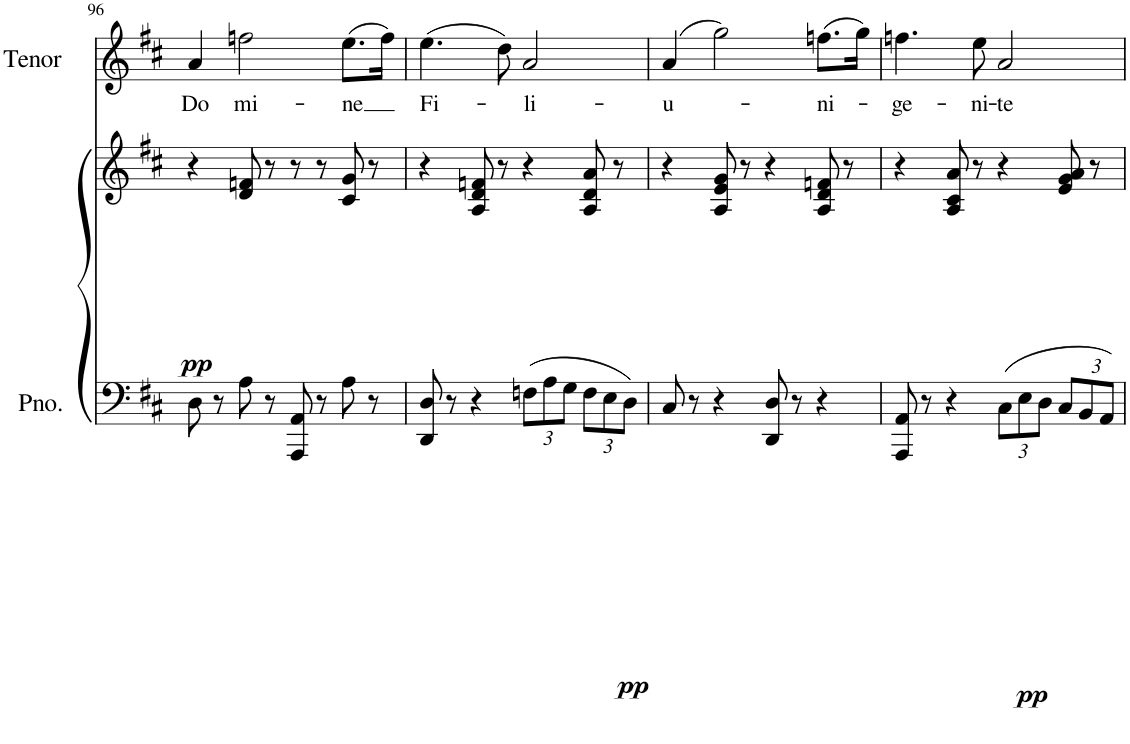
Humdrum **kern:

**kern	**dynam	**kern	**dynam	**kern	**text
*part3	*part3	*part2	*part2	*part1	*part1
*staff3	*staff3	*staff2	*staff2	*staff1	*staff1
*I"Piano	*	*I"Acoustic G	*	*I"Tenor	*
*I'Pno.	*	*	*	*I'Tenor	*
!!LO:PB:g=z
*clefF4	*	*clefG2	*	*clefG2	*
*k[f#c#]	*	*k[f#c#]	*	*k[f#c#]	*
*M4/4	*	*M4/4	*	*M4/4	*
=96	=96	=96	=96	=96	=96
!	!	!	!LO:DY:b	!	!LO:LY:b
8D\	.	4r	pp	4a/	Do
8r	.	.	.	.	.
!	!	!	!	!	!LO:LY:b
8A\	.	8d/ 8fn/	.	2ffn\	-mi-
8r	.	8r	.	.	.
8AAA/ 8AA/	.	8r	.	.	.
8r	.	8r	.	.	.
!	!	!	!	!	!LO:LY:b
8A\	.	8c#/ 8g/	.	(8.ee\L	-ne
8r	.	8r	.	.	.
.	.	.	.	16ff\Jk)	.
=97	=97	=97	=97	=97	=97
!	!	!	!	!	!LO:LY:b
8DD/ 8D/	.	4r	.	(4.ee\	Fi-
8r	.	.	.	.	.
!	!LO:DY:b	!	!	!	!
4r	pp	8A/ 8d/ 8fn/	.	.	.
.	.	8r	.	8dd\)	.
*Xbrackettup	*	*	*	*	*
!	!	!	!	!	!LO:LY:b
(12Fn\L	.	4r	.	2a/	-li-
12A\	.	.	.	.	.
12G\J	.	.	.	.	.
12F\L	.	8A/ 8d/ 8a/	.	.	.
12E\	.	.	.	.	.
.	.	8r	.	.	.
12D\J)	.	.	.	.	.
=98	=98	=98	=98	=98	=98
!	!	!	!	!	!LO:LY:b
8C#/	.	4r	.	(4a/	-u-
8r	.	.	.	.	.
4r	.	8A/ 8e/ 8g/	.	2gg\)	.
.	.	8r	.	.	.
8DD/ 8D/	.	4r	.	.	.
8r	.	.	.	.	.
!	!	!	!	!	!LO:LY:b
4r	.	8A/ 8d/ 8fn/	.	(8.ffn\L	-ni-
.	.	8r	.	.	.
.	.	.	.	16gg\Jk)	.
=99	=99	=99	=99	=99	=99
!	!	!	!	!	!LO:LY:b
8AAA/ 8AA/	.	4r	.	4.ffn\	-ge-
8r	.	.	.	.	.
!	!LO:DY:b	!	!	!	!
4r	pp	8A/ 8c#/ 8a/	.	.	.
!	!	!	!	!	!LO:LY:b
.	.	8r	.	8ee\	-ni-
!	!	!	!	!	!LO:LY:b
(12C#\L	.	4r	.	2a/	-te
12E\	.	.	.	.	.
12D\J	.	.	.	.	.
12C#/L	.	8e/ 8g/ 8a/	.	.	.
12BB/	.	.	.	.	.
.	.	8r	.	.	.
12AA/J)	.	.	.	.	.
=	=	=	=	=	=
*-	*-	*-	*-	*-	*-
